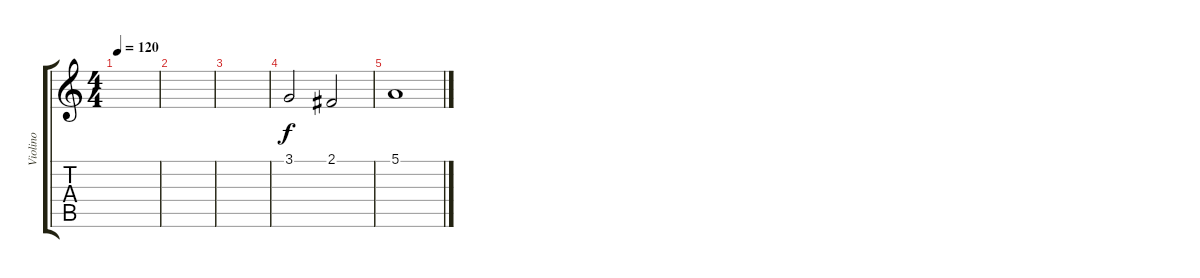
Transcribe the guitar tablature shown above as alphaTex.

\track ("Violino" "Violino") {instrument violin}
\staff {score tabs}
\tuning (E4 B3 G3 D3 A2 E2) {hide}
\ts (4 4)
\tempo 120
\clef g2
\ks c
|
|
|
3.1.2 2.1.2 |
5.1.1
